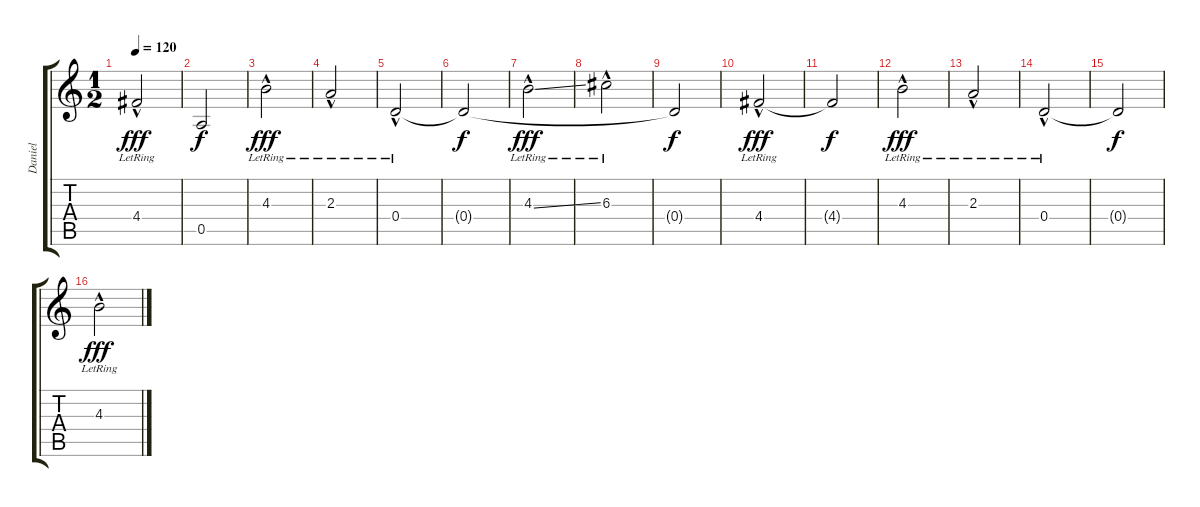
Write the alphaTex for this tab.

\track ("Daniel" "Daniel") {instrument overdrivenguitar}
\staff {score tabs}
\tuning (E4 B3 G3 D3 A2 E2) {hide}
\ts (1 2)
\tempo 120
\clef g2
\ks c
4.4{hac lr}.2{dy fff} |
0.5{t}.2{dy f} |
4.3{hac lr}.2{dy fff} |
2.3{hac lr}.2 |
0.4{hac lr}.2 |
0.4{t}.2{dy f} |
4.3{ss hac lr}.2{dy fff} |
6.3{hac lr}.2 |
0.4{t}.2{dy f} |
4.4{hac lr}.2{dy fff} |
4.4{t}.2{dy f} |
4.3{hac lr}.2{dy fff} |
2.3{hac lr}.2 |
0.4{hac lr}.2 |
0.4{t}.2{dy f} |
4.3{ss hac lr}.2{dy fff}
